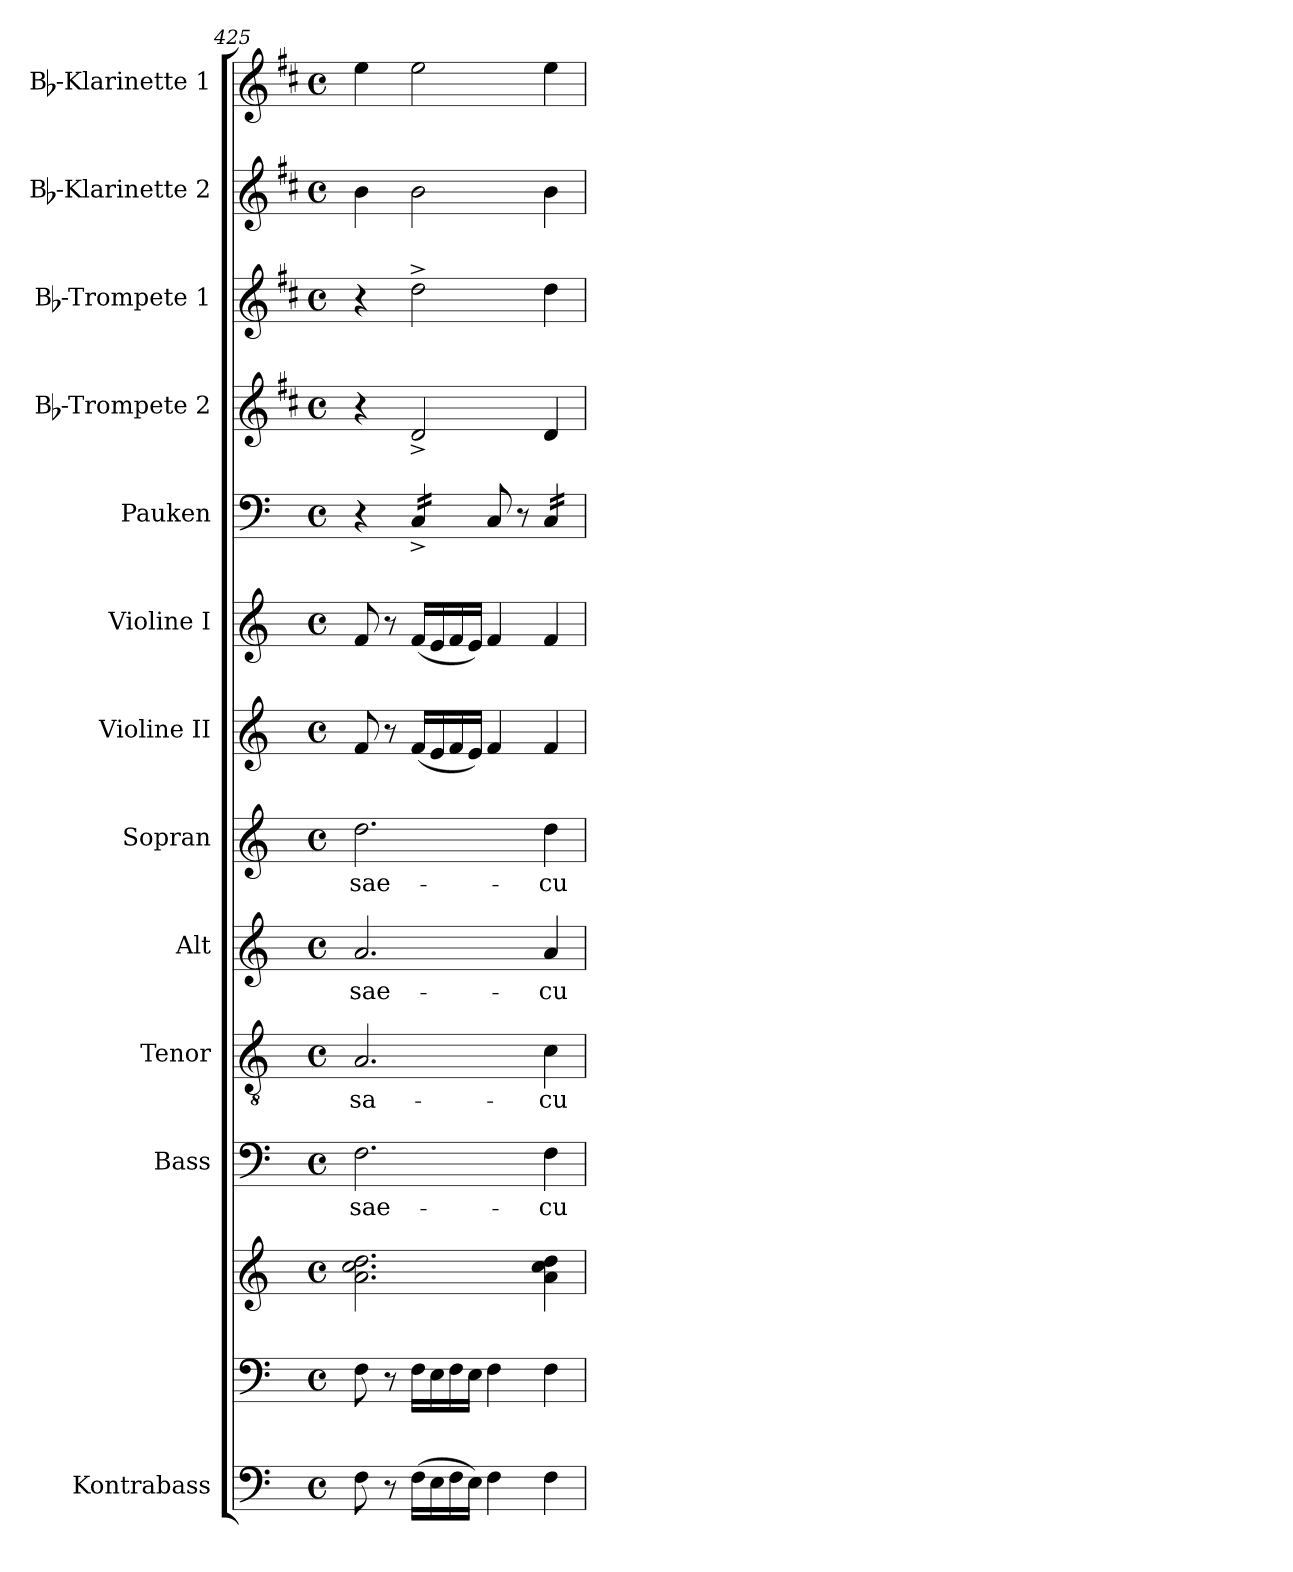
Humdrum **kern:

**kern	**kern	**kern	**kern	**text	**kern	**text	**kern	**text	**kern	**text	**kern	**kern	**kern	**kern	**kern	**kern	**kern
*part13	*part12	*part12	*part11	*part11	*part10	*part10	*part9	*part9	*part8	*part8	*part7	*part6	*part5	*part4	*part3	*part2	*part1
*staff14	*staff13	*staff12	*staff11	*staff11	*staff10	*staff10	*staff9	*staff9	*staff8	*staff8	*staff7	*staff6	*staff5	*staff4	*staff3	*staff2	*staff1
*I"Kontrabass	*	*	*I"Bass	*	*I"Tenor	*	*I"Alt	*	*I"Sopran	*	*I"Violine II	*I"Violine I	*I"Pauken	*I"Bb-Trompete 2	*I"Bb-Trompete 1	*I"Bb-Klarinette 2	*I"Bb-Klarinette 1
*I'Kb.	*	*	*I'B.	*	*I'T.	*	*I'A.	*	*I'S.	*	*I'Vl. II	*I'Vl. I	*I'Pk.	*I'Bb Trp. 2	*I'Bb Trp. 1	*I'Bb Kl. 2	*I'Bb Kl. 1
*clefF4	*clefF4	*clefG2	*clefF4	*	*clefGv2	*	*clefG2	*	*clefG2	*	*clefG2	*clefG2	*clefF4	*clefG2	*clefG2	*clefG2	*clefG2
*ITrd7c12	*	*	*	*	*	*	*	*	*	*	*	*	*	*ITrd1c2	*ITrd1c2	*ITrd1c2	*ITrd1c2
*k[]	*k[]	*k[]	*k[]	*	*k[]	*	*k[]	*	*k[]	*	*k[]	*k[]	*k[]	*k[]	*k[]	*k[]	*k[]
*C:	*C:	*C:	*C:	*	*C:	*	*C:	*	*C:	*	*C:	*C:	*C:	*C:	*C:	*C:	*C:
*M4/4	*M4/4	*M4/4	*M4/4	*	*M4/4	*	*M4/4	*	*M4/4	*	*M4/4	*M4/4	*M4/4	*M4/4	*M4/4	*M4/4	*M4/4
*met(c)	*met(c)	*met(c)	*met(c)	*	*met(c)	*	*met(c)	*	*met(c)	*	*met(c)	*met(c)	*met(c)	*met(c)	*met(c)	*met(c)	*met(c)
=425	=425	=425	=425	=425	=425	=425	=425	=425	=425	=425	=425	=425	=425	=425	=425	=425	=425
!	!	!	!	!LO:LY:b	!	!LO:LY:b	!	!LO:LY:b	!	!LO:LY:b	!	!	!	!	!	!	!
8FF\	8F\	2.a\ 2.cc\ 2.dd\	2.F\	sae-	2.A/	sa-	2.a/	sae-	2.dd\	sae-	8f/	8f/	4r	4r	4r	4a\	4dd\
8r	8r	.	.	.	.	.	.	.	.	.	8r	8r	.	.	.	.	.
*	*	*	*	*	*	*	*	*	*	*	*	*	*tremolo	*	*	*	*
(>16FF\LL	16F\LL	.	.	.	.	.	.	.	.	.	(<16f/LL	(<16f/LL	16C^</LL	2c^</	2cc^>\	2a\	2dd\
16EE\	16E\	.	.	.	.	.	.	.	.	.	16e/	16e/	16C^</	.	.	.	.
16FF\	16F\	.	.	.	.	.	.	.	.	.	16f/	16f/	16C^</	.	.	.	.
16EE\JJ)	16E\JJ	.	.	.	.	.	.	.	.	.	16e/JJ)	16e/JJ)	16C^</JJ	.	.	.	.
*	*	*	*	*	*	*	*	*	*	*	*	*	*Xtremolo	*	*	*	*
4FF\	4F\	.	.	.	.	.	.	.	.	.	4f/	4f/	8C/	.	.	.	.
.	.	.	.	.	.	.	.	.	.	.	.	.	8r	.	.	.	.
!	!	!	!	!LO:LY:b	!	!LO:LY:b	!	!LO:LY:b	!	!LO:LY:b	!	!	!	!	!	!	!
*	*	*	*	*	*	*	*	*	*	*	*	*	*tremolo	*	*	*	*
4FF\	4F\	4a\ 4cc\ 4dd\	4F\	-cu-	4c\	-cu-	4a/	-cu-	4dd\	-cu-	4f/	4f/	16C/LL	4c/	4cc\	4a\	4dd\
.	.	.	.	.	.	.	.	.	.	.	.	.	16C/	.	.	.	.
.	.	.	.	.	.	.	.	.	.	.	.	.	16C/	.	.	.	.
.	.	.	.	.	.	.	.	.	.	.	.	.	16C/JJ	.	.	.	.
*	*	*	*	*	*	*	*	*	*	*	*	*	*Xtremolo	*	*	*	*
=	=	=	=	=	=	=	=	=	=	=	=	=	=	=	=	=	=
*-	*-	*-	*-	*-	*-	*-	*-	*-	*-	*-	*-	*-	*-	*-	*-	*-	*-
